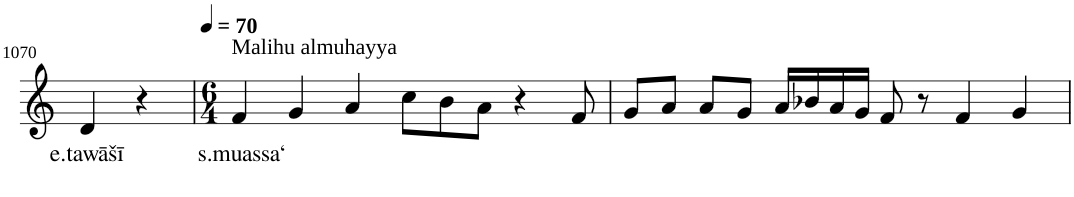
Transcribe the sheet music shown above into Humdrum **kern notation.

**kern	**text
*part1	*part1
*staff1	*staff1
*I"Violin	*
!!LO:PB:g=z
*clefG2	*
*k[]	*
*M2/4	*
=1070	=1070
!	!LO:LY:b
4d/	e.tawāšī
4r	.
=1071	=1071
*M6/4	*
*MM70	*
!LO:TX:a:t=Malihu almuhayya	!
!	!LO:LY:b
4f/	s.muassa‘
4g/	.
4a/	.
8cc\L	.
8b\	.
8a\J	.
4r	.
8f/	.
=1072	=1072
8g/L	.
8a/J	.
8a/L	.
8g/J	.
16a/LL	.
16b-X/	.
16a/	.
16g/JJ	.
8f/	.
8r	.
4f/	.
4g/	.
=	=
*-	*-
